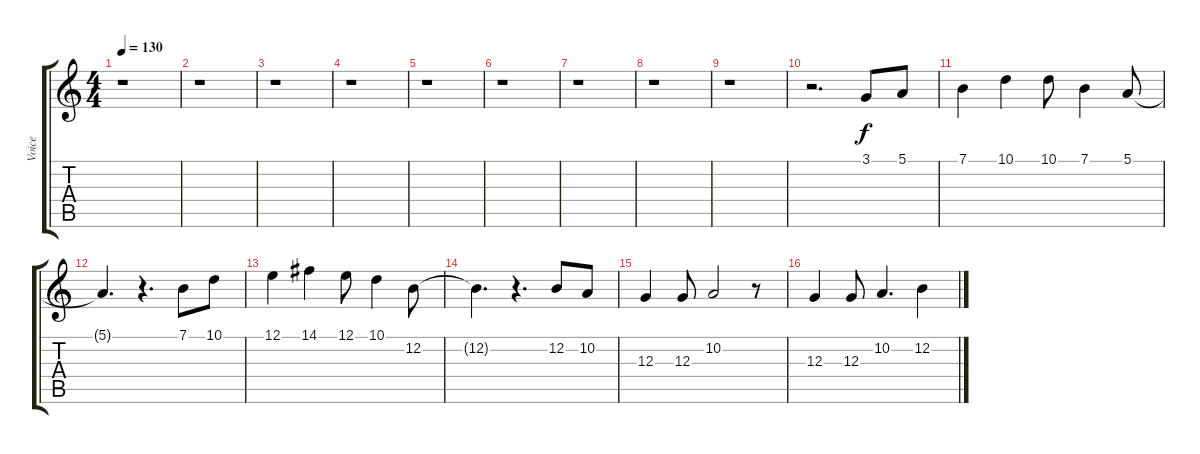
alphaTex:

\track ("Voice" "Voice") {instrument lead6voice}
\staff {score tabs}
\tuning (E4 B3 G3 D3 A2 E2) {hide}
\ts (4 4)
\tempo 130
\clef g2
\ks c
r.1{dy f} |
r.1 |
r.1 |
r.1 |
r.1 |
r.1 |
r.1 |
r.1 |
r.1 |
r.2{d} 3.1.8 5.1.8 |
7.1.4 10.1.4 10.1.8 7.1.4 5.1.8 |
5.1{t}.4{d} r.4{d} 7.1.8 10.1.8 |
12.1.4 14.1.4 12.1.8 10.1.4 12.2.8 |
12.2{t}.4{d} r.4{d} 12.2.8 10.2.8 |
12.3.4 12.3.8 10.2.2 r.8 |
12.3.4 12.3.8 10.2.4{d} 12.2.4
